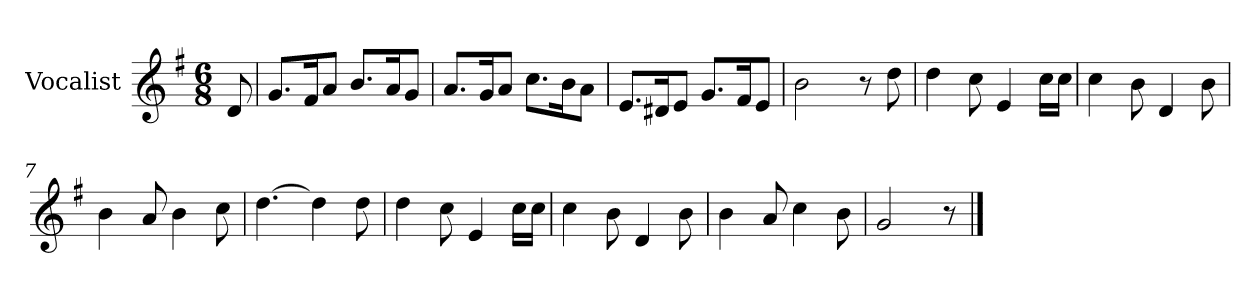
**kern
*part1
*staff1
*I"Vocalist
*k[f#]
*G:
*M6/8
=
8d
=1
8.gL
16f#K
8aJ
8.bL
16aK
8gJ
=2
8.aL
16gK
8aJ
8.ccL
16bK
8aJ
=3
8.eL
16d#XK
8eJ
8.gL
16f#K
8eJ
=4
2b
8r
8dd
=5
4dd
8cc
4e
16ccLL
16ccJJ
=6
4cc
8b
4d
8b
=7
4b
8a
4b
8cc
=8
[4.dd
4dd]
8dd
=9
4dd
8cc
4e
16ccLL
16ccJJ
=10
4cc
8b
4d
8b
=11
4b
8a
4cc
8b
=12
2g
8r
==
*-
